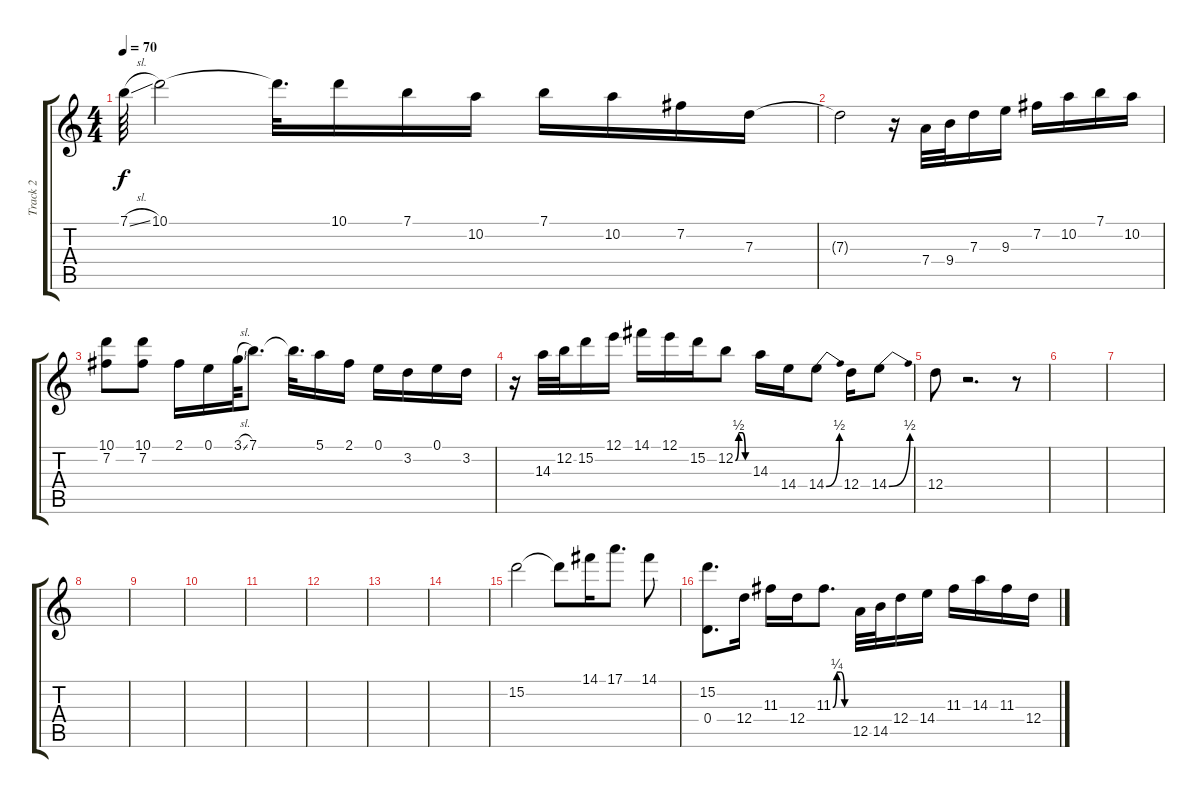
\track ("Track 2" "Track 2") {instrument overdrivenguitar}
\staff {score tabs}
\tuning (E4 B3 G3 D3 A2 E2) {hide}
\ts (4 4)
\tempo 70
\clef g2
\ks c
7.1{sl}.64{dy f instrument overdrivenguitar} 10.1.2 10.1{t}.32{d} 10.1.16 7.1.16 10.2.16 7.1.16 10.2.16 7.2.16 7.3.16 |
7.3{t}.2 r.16 7.4.32 9.4.32 7.3.16 9.3.16 7.2.16 10.2.16 7.1.16 10.2.16 |
(10.1 7.2).8 (10.1 7.2).8 2.1.16 0.1.16 3.1{sl}.64 7.1.8{d} 7.1{t}.32{d} 5.1.16 2.1.16 0.1.16 3.2.16 0.1.16 3.2.16 |
r.16 14.3.32 12.2.32 15.2.16 12.1.16 14.1.16 12.1.16 15.2.16 12.2{be (custom 0 0 15 2 30 2 45 0 60 0)}.8 14.3.16 14.4.16 14.4{be (bend 0 0 60 2)}.8 12.4.16 14.4{be (bend 0 0 60 2)}.8 |
12.4.8 r.2{d} r.8 |
|
|
|
|
|
|
|
|
|
15.2.2 15.2{t}.8 14.1.16 17.1.8{d} 14.1.8 |
(15.2 0.4).8{d} 12.4.16 11.3.16 12.4.16 11.3{be (custom 0 0 15 1 30 1 45 0 60 0)}.8{d} 12.5.32 14.5.32 12.4.16 14.4.16 11.3.16 14.3.16 11.3.16 12.4.16
